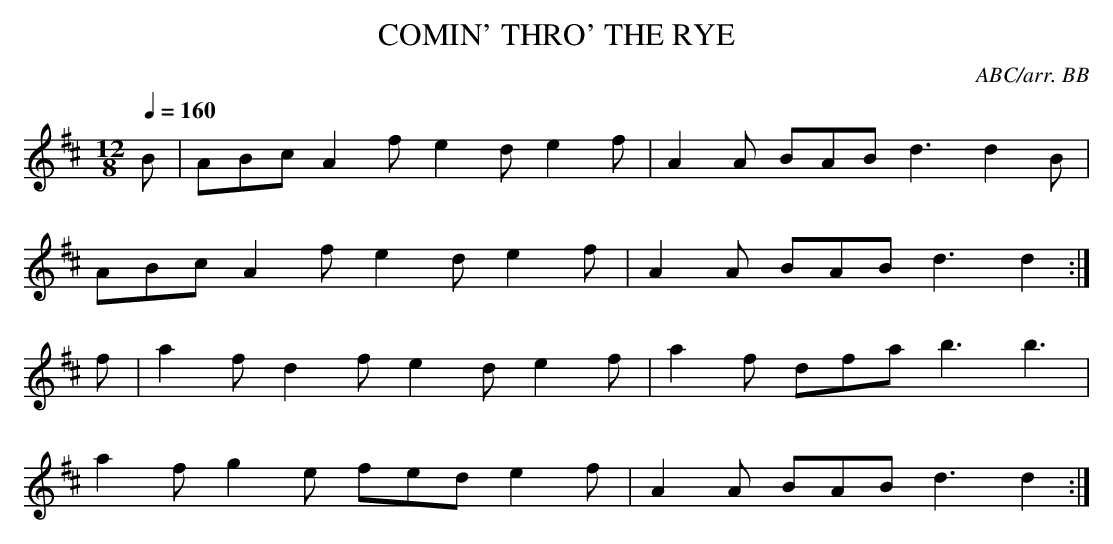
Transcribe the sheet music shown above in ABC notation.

X:1
T:COMIN' THRO' THE RYE
C:ABC/arr. BB
M:12/8
Q:1/4=160
K:D
B|ABc A2f e2d e2f|A2A BAB d3 d2B|
ABc A2f e2d e2f|A2A BAB d3 d2 :|
f|a2f d2f e2d e2f|a2f dfa b3 b3|
a2f g2e fed e2f|A2A BAB d3 d2 :|
